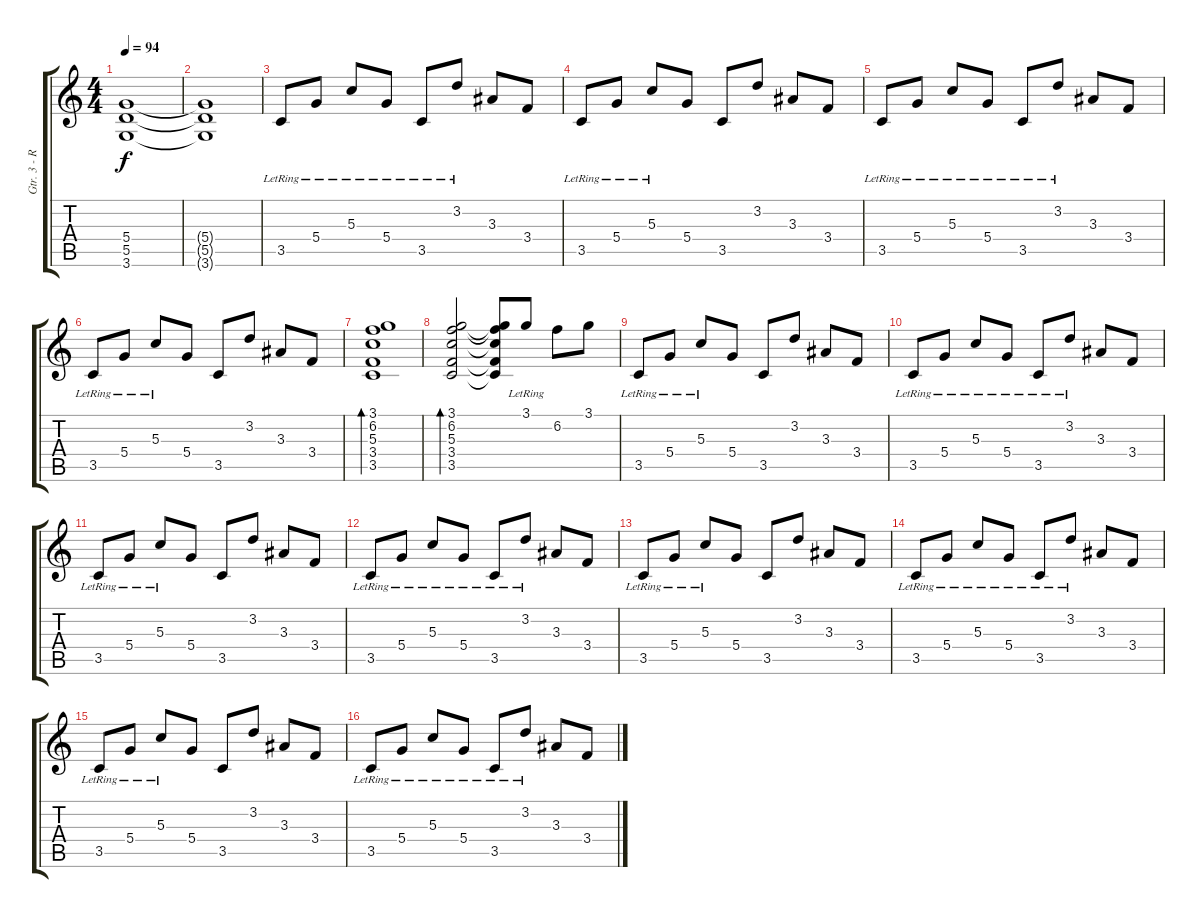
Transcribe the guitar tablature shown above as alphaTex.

\track ("Gtr. 3 - Rythm Right" "Gtr. 3 - R") {instrument distortionguitar}
\staff {score tabs}
\tuning (E4 B3 G3 D3 A2 E2) {hide}
\ts (4 4)
\tempo 94
\clef g2
\ks c
(5.4 5.5 3.6).1{dy f} |
(5.4{t} 5.5{t} 3.6{t}).1 |
3.5{lr}.8 5.4{lr}.8 5.3{lr}.8 5.4{lr}.8 3.5{lr}.8 3.2{lr}.8 3.3.8 3.4.8 |
3.5{lr}.8 5.4{lr}.8 5.3{lr}.8 5.4.8 3.5.8 3.2.8 3.3.8 3.4.8 |
3.5{lr}.8 5.4{lr}.8 5.3{lr}.8 5.4{lr}.8 3.5{lr}.8 3.2{lr}.8 3.3.8 3.4.8 |
3.5{lr}.8 5.4{lr}.8 5.3{lr}.8 5.4.8 3.5.8 3.2.8 3.3.8 3.4.8 |
(3.1 6.2 5.3 3.4 3.5).1{bd 120} |
(3.1 6.2 5.3 3.4 3.5).2{bd 120} (3.1{t} 6.2{t} 5.3{t} 3.4{t} 3.5{t}).8 3.1{lr}.8 6.2.8 3.1.8 |
3.5{lr}.8 5.4{lr}.8 5.3{lr}.8 5.4.8 3.5.8 3.2.8 3.3.8 3.4.8 |
3.5{lr}.8 5.4{lr}.8 5.3{lr}.8 5.4{lr}.8 3.5{lr}.8 3.2{lr}.8 3.3.8 3.4.8 |
3.5{lr}.8 5.4{lr}.8 5.3{lr}.8 5.4.8 3.5.8 3.2.8 3.3.8 3.4.8 |
3.5{lr}.8 5.4{lr}.8 5.3{lr}.8 5.4{lr}.8 3.5{lr}.8 3.2{lr}.8 3.3.8 3.4.8 |
3.5{lr}.8 5.4{lr}.8 5.3{lr}.8 5.4.8 3.5.8 3.2.8 3.3.8 3.4.8 |
3.5{lr}.8 5.4{lr}.8 5.3{lr}.8 5.4{lr}.8 3.5{lr}.8 3.2{lr}.8 3.3.8 3.4.8 |
3.5{lr}.8 5.4{lr}.8 5.3{lr}.8 5.4.8 3.5.8 3.2.8 3.3.8 3.4.8 |
3.5{lr}.8 5.4{lr}.8 5.3{lr}.8 5.4{lr}.8 3.5{lr}.8 3.2{lr}.8 3.3.8 3.4.8
